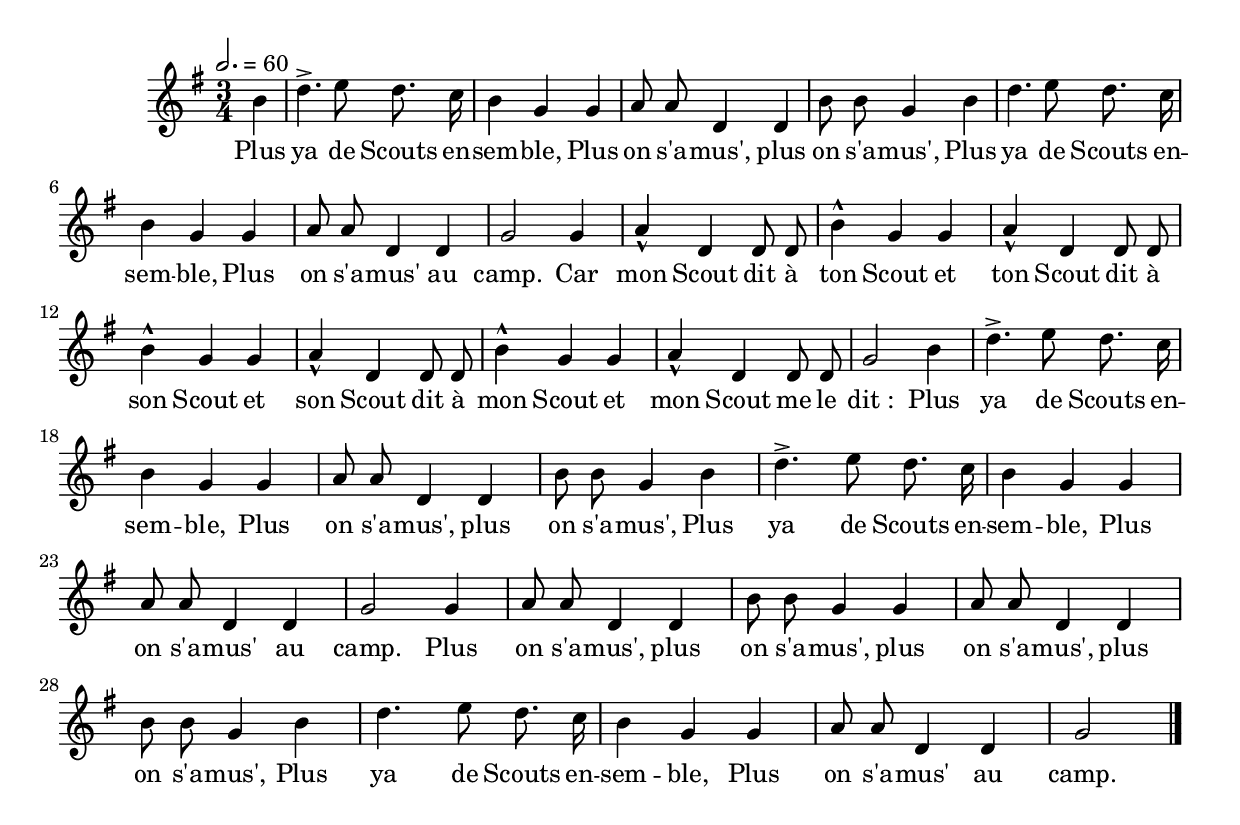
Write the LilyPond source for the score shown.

%Compilation:lilypond .ly
%Apercu:evince .pdf
%Esclaves:timidity -ia .midi
\version "2.12.1"
\include "italiano.ly"

\header {
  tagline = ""
  composer = ""
}                                        

MetriqueArmure = {
  \tempo 2.=60
  \time 3/4
  \key sol \major
}

italique = { \override Score . LyricText #'font-shape = #'italic }

roman = { \override Score . LyricText #'font-shape = #'roman }

MusiqueTheme = \relative do'' {
	\partial 4 si4
	re4.\accent mi8 re8. do16
	si4 sol sol
	la8 la re,4 re
	si'8 si sol4 si
	re4. mi8 re8. do16
	si4 sol sol
	la8 la re,4 re
	sol2 sol4
	la4\marcato re, re8 re
	si'4\marcato sol sol
	la4\marcato re, re8 re
	si'4\marcato sol sol
	la4\marcato re, re8 re
	si'4\marcato sol sol
	la4\marcato re, re8 re
	sol2 si4
	re4.\accent mi8 re8. do16
	si4 sol sol
	la8 la re,4 re
	si'8 si sol4 si4
	re4.\accent mi8 re8. do16
	si4 sol sol
	la8 la re,4 re
	sol2 sol4
	la8 la re,4 re
	si'8 si sol4 sol4
	la8 la re,4 re
	si'8 si sol4 si
	re4. mi8 re8. do16
	si4 sol sol
	la8 la re,4 re
	\partial 2 sol2 \bar "|."
}

Paroles = \lyricmode {
	Plus ya de Scouts en -- sem -- ble,
	Plus on s'a -- mus', plus on s'a -- mus',
	Plus ya de Scouts en -- sem -- ble,
	Plus on s'a -- mus' au camp.
	Car mon Scout dit à ton Scout
	et ton Scout dit à son Scout
	et son Scout dit à mon Scout
	et mon Scout me le dit_:
	Plus ya de Scouts en -- sem -- ble,
	Plus on s'a -- mus', plus on s'a -- mus',
	Plus ya de Scouts en -- sem -- ble,
	Plus on s'a -- mus' au camp.
	Plus on s'a -- mus', plus on s'a -- mus',
	plus on s'a -- mus', plus on s'a -- mus',
	Plus ya de Scouts en -- sem -- ble,
	Plus on s'a -- mus' au camp.
}

\score{
    \new Staff <<
      \set Staff.midiInstrument = "flute"
      \new Voice = "theme" {
	\override Score.PaperColumn #'keep-inside-line = ##t
	\autoBeamOff
	\MetriqueArmure
	\MusiqueTheme
      }
      \new Lyrics \lyricsto theme {
	\Paroles
      }                       
    >>
\layout{}
\midi{}
}
